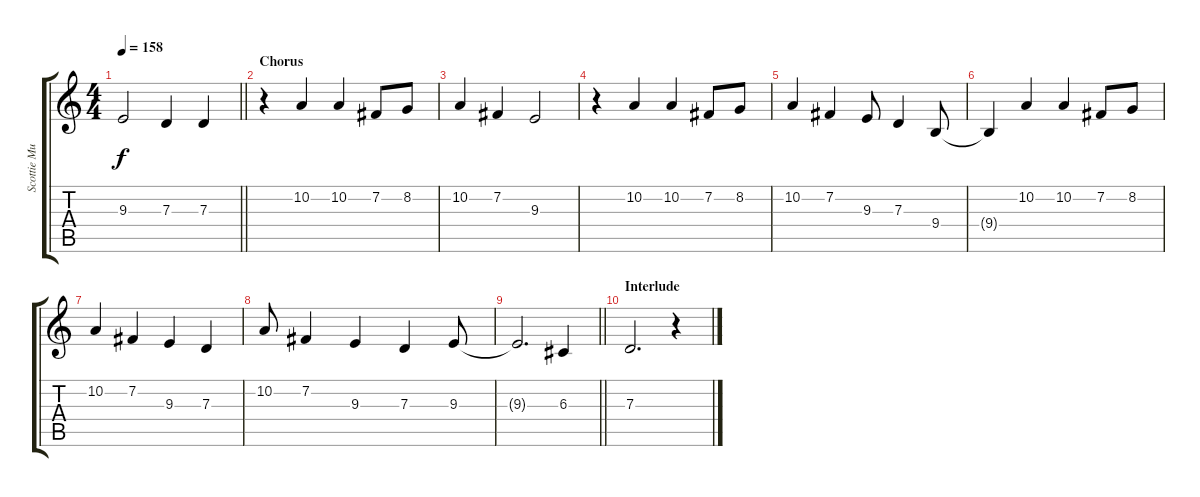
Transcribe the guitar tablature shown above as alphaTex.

\track ("Scottie Murphy - Vocals" "Scottie Mu") {instrument altosax}
\staff {score tabs}
\tuning (E4 B3 G3 D3 A2 E2) {hide}
\ts (4 4)
\tempo 158
\clef g2
\barLineRight lightlight
\ks c
9.3.2{dy f} 7.3.4 7.3.4 |
\section ("" "Chorus")
r.4 10.2.4 10.2.4 7.2.8 8.2.8 |
10.2.4 7.2.4 9.3.2 |
r.4 10.2.4 10.2.4 7.2.8 8.2.8 |
10.2.4 7.2.4 9.3.8 7.3.4 9.4.8 |
9.4{t}.4 10.2.4 10.2.4 7.2.8 8.2.8 |
10.2.4 7.2.4 9.3.4 7.3.4 |
10.2.8 7.2.4 9.3.4 7.3.4 9.3.8 |
\barLineRight lightlight
9.3{t}.2{d} 6.3.4 |
\section ("" "Interlude")
7.3.2{d} r.4
